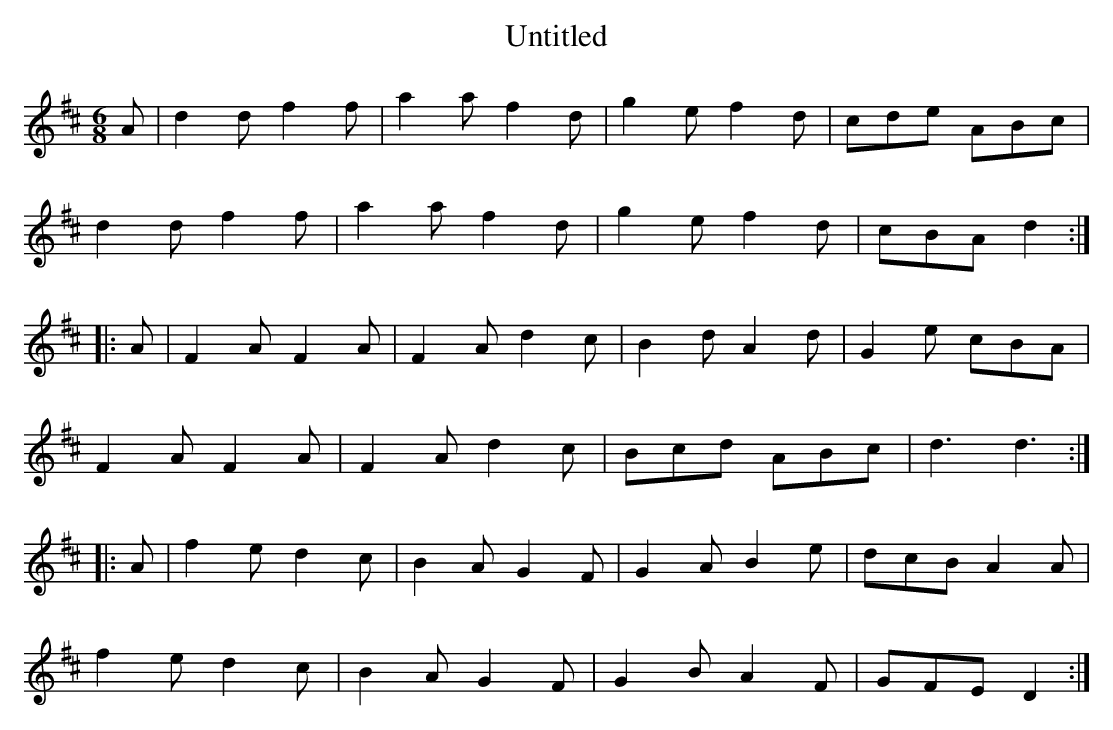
X:1
T:Untitled
M:6/8
L:1/8
K:D
A|d2d f2f|a2a f2d|g2e f2d|cde ABc|
d2d f2f|a2a f2d|g2e f2d|cBA d2:|
|:A|F2A F2A|F2A d2c|B2d A2d|G2e cBA|
F2A F2A|F2A d2c|Bcd ABc|d3 d3:|
|:A|f2e d2c|B2A G2F|G2A B2e|dcB A2A|
f2e d2c|B2A G2F|G2B A2F|GFE D2:|
